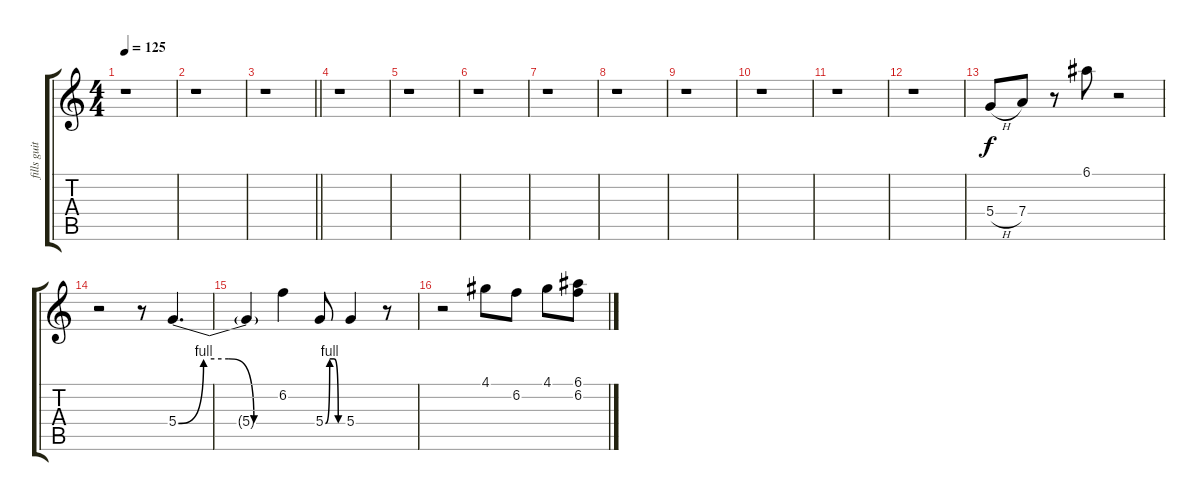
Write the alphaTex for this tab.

\track ("fills guitar" "fills guit") {instrument distortionguitar}
\staff {score tabs}
\tuning (E4 B3 G3 D3 A2 E2) {hide}
\ts (4 4)
\tempo 125
\clef g2
\ks c
r.1{dy f} |
r.1 |
\barLineRight lightlight
r.1 |
r.1 |
r.1 |
r.1 |
r.1 |
r.1 |
r.1 |
r.1 |
r.1 |
r.1 |
5.4{h}.8 7.4.8 r.8 6.1.8 r.2 |
r.2 r.8 5.4{be (custom 0 0 15 4 30 4 45 0 60 0)}.4{d} |
5.4{t}.4 6.2.4 5.4{be (custom 0 0 15 4 30 4 45 0 60 0)}.8 5.4.4 r.8 |
r.2 4.1.8 6.2.8 4.1.8 (6.1 6.2).8
